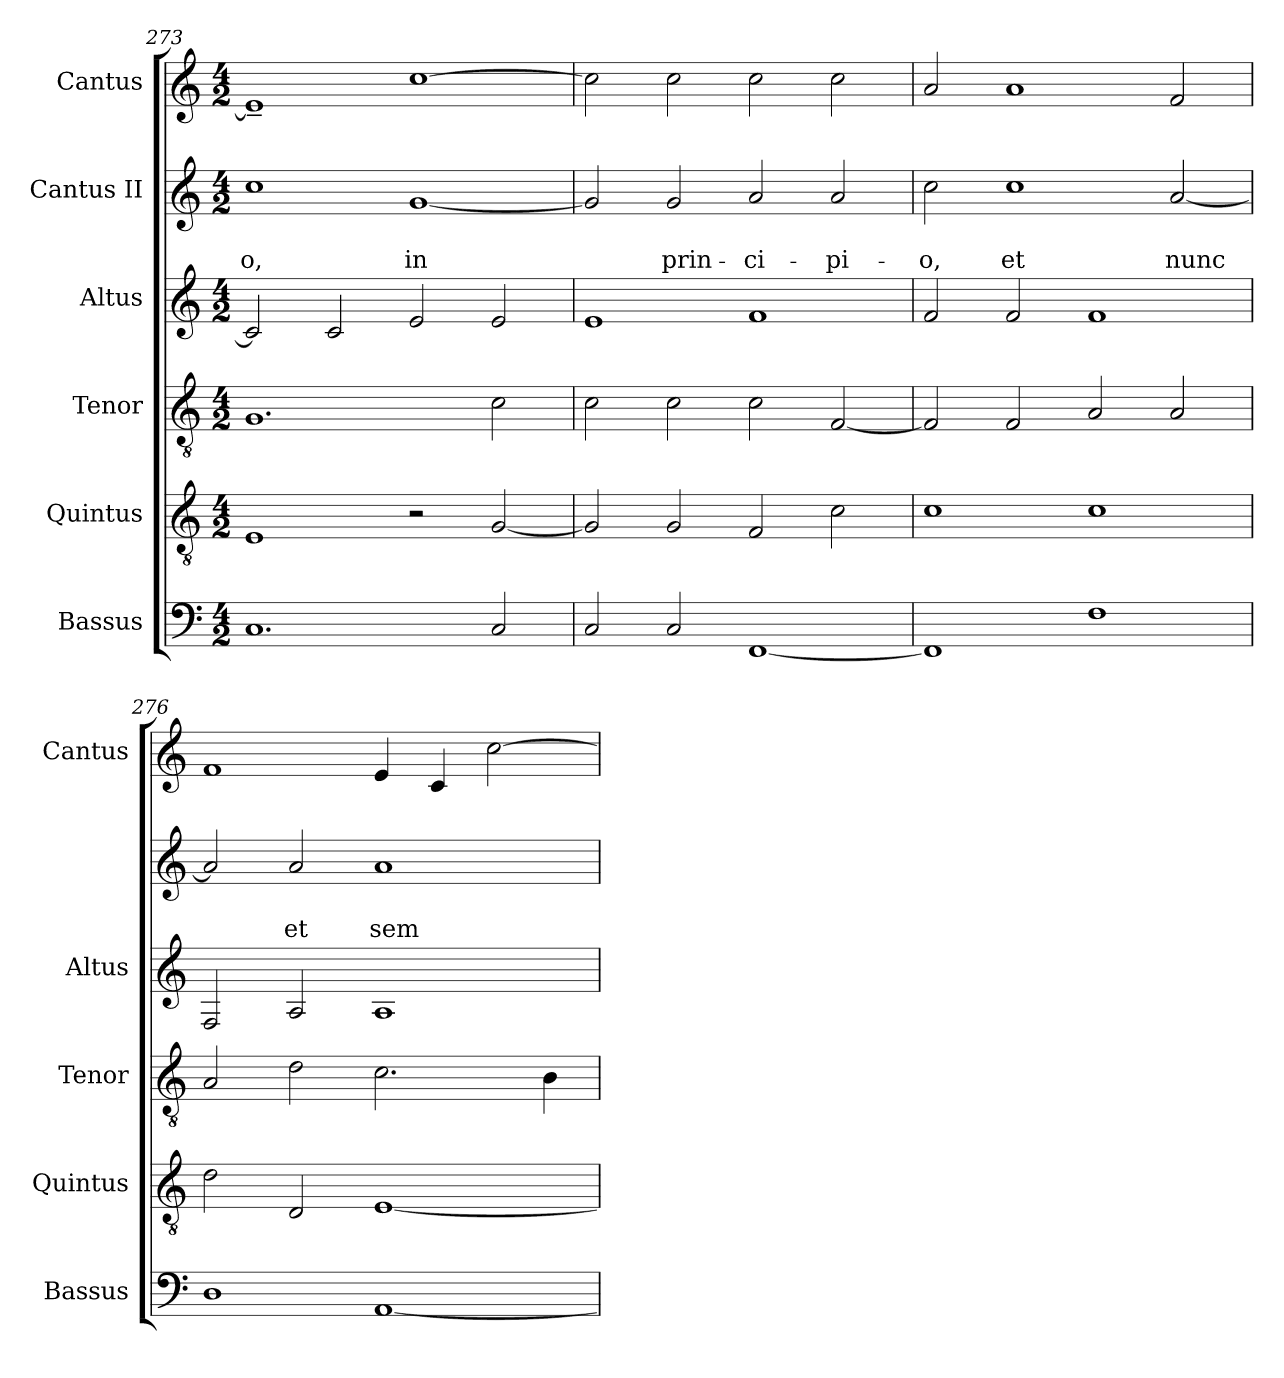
**kern	**kern	**kern	**kern	**kern	**text	**text	**kern
*part6	*part5	*part4	*part3	*part2	*part2	*part2	*part1
*staff6	*staff5	*staff4	*staff3	*staff2	*staff2	*staff2	*staff1
*I"Bassus	*I"Quintus	*I"Tenor	*I"Altus	*I"Cantus II	*	*	*I"Cantus
*I'Bassus	*I'Quintus	*I'Tenor	*I'Altus	*	*	*	*I'Cantus
!!LO:LB:g=z
*clefF4	*clefGv2	*clefGv2	*clefG2	*clefG2	*	*	*clefG2
*k[]	*k[]	*k[]	*k[]	*k[]	*	*	*k[]
*C:	*C:	*C:	*C:	*C:	*	*	*C:
*M4/2	*M4/2	*M4/2	*M4/2	*M4/2	*	*	*M4/2
=273	=273	=273	=273	=273	=273	=273	=273
!	!	!	!	!	!	!LO:LY:b	!
1.C	1E	1.G	2c/]	1cc	.	-o,	1e~<]
.	.	.	2c/	.	.	.	.
!	!	!	!	!	!	!LO:LY:b	!
.	2r	.	2e/	[<1g	.	in	[>1cc
2C/	[<2G/	2c\	2e/	.	.	.	.
=274	=274	=274	=274	=274	=274	=274	=274
2C/	2G/]	2c\	1e	2g/]	.	.	2cc\]
!	!	!	!	!	!	!LO:LY:b	!
2C/	2G/	2c\	.	2g/	.	prin-	2cc\
!	!	!	!	!	!	!LO:LY:b	!
[<1FF	2F/	2c\	1f	2a/	.	-ci-	2cc\
!	!	!	!	!	!	!LO:LY:b	!
.	2c\	[<2F/	.	2a/	.	-pi-	2cc\
=275	=275	=275	=275	=275	=275	=275	=275
!	!	!	!	!	!	!LO:LY:b	!
1FF]	1c	2F/]	2f/	2cc\	.	-o,	2a/
!	!	!	!	!	!	!LO:LY:b	!
.	.	2F/	2f/	1cc	.	et	1a
1F	1c	2A/	1f	.	.	.	.
!	!	!	!	!	!	!LO:LY:b	!
.	.	2A/	.	[<2a/	.	nunc	2f/
=276	=276	=276	=276	=276	=276	=276	=276
1D	2d\	2A/	2F/	2a/]	.	.	1f
!	!	!	!	!	!	!LO:LY:b	!
.	2D/	2d\	2A/	2a/	.	et	.
!	!	!	!	!	!	!LO:LY:b	!
[<1AA	[<1E	2.c\	1A	1a	.	sem-	4e/
.	.	.	.	.	.	.	4c/
.	.	.	.	.	.	.	[>2cc\
.	.	4B\	.	.	.	.	.
=	=	=	=	=	=	=	=
*-	*-	*-	*-	*-	*-	*-	*-
